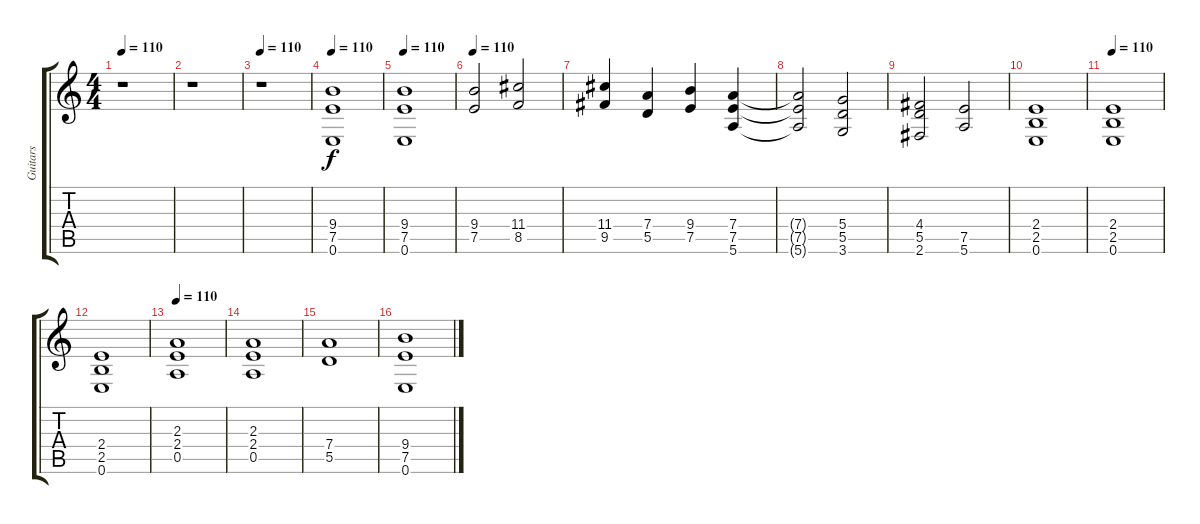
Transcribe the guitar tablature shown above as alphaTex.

\track ("Guitars" "Guitars") {instrument distortionguitar}
\staff {score tabs}
\tuning (E4 B3 G3 D3 A2 E2) {hide}
\ts (4 4)
\tempo 110
\clef g2
\ks c
r.1{dy f} |
r.1 |
\tempo 110
r.1 |
\tempo 110
(9.4 7.5 0.6).1{volume 13} |
\tempo 110
(9.4 7.5 0.6).1 |
\tempo 110
(9.4 7.5).2 (11.4 8.5).2 |
(11.4 9.5).4 (7.4 5.5).4 (9.4 7.5).4 (7.4 7.5 5.6).4 |
(7.4{t} 7.5{t} 5.6{t}).2 (5.4 5.5 3.6).2 |
(4.4 5.5 2.6).2 (7.5 5.6).2 |
(2.4 2.5 0.6).1 |
\tempo 110
(2.4 2.5 0.6).1 |
(2.4 2.5 0.6).1 |
\tempo 110
(2.3 2.4 0.5).1 |
(2.3 2.4 0.5).1 |
(7.4 5.5).1 |
(9.4 7.5 0.6).1
